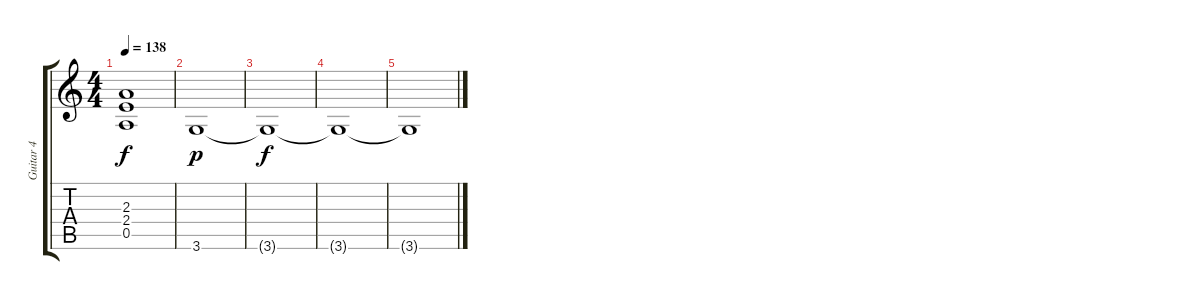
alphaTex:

\track ("Guitar 4" "Guitar 4") {instrument distortionguitar}
\staff {score tabs}
\tuning (E4 B3 G3 D3 A2 E2) {hide}
\ts (4 4)
\tempo 138
\clef g2
\ks c
(2.3{t} 2.4{t} 0.5{t}).1{dy f} |
3.6.1{dy p} |
3.6{t}.1{dy f} |
3.6{t}.1 |
3.6{t}.1
